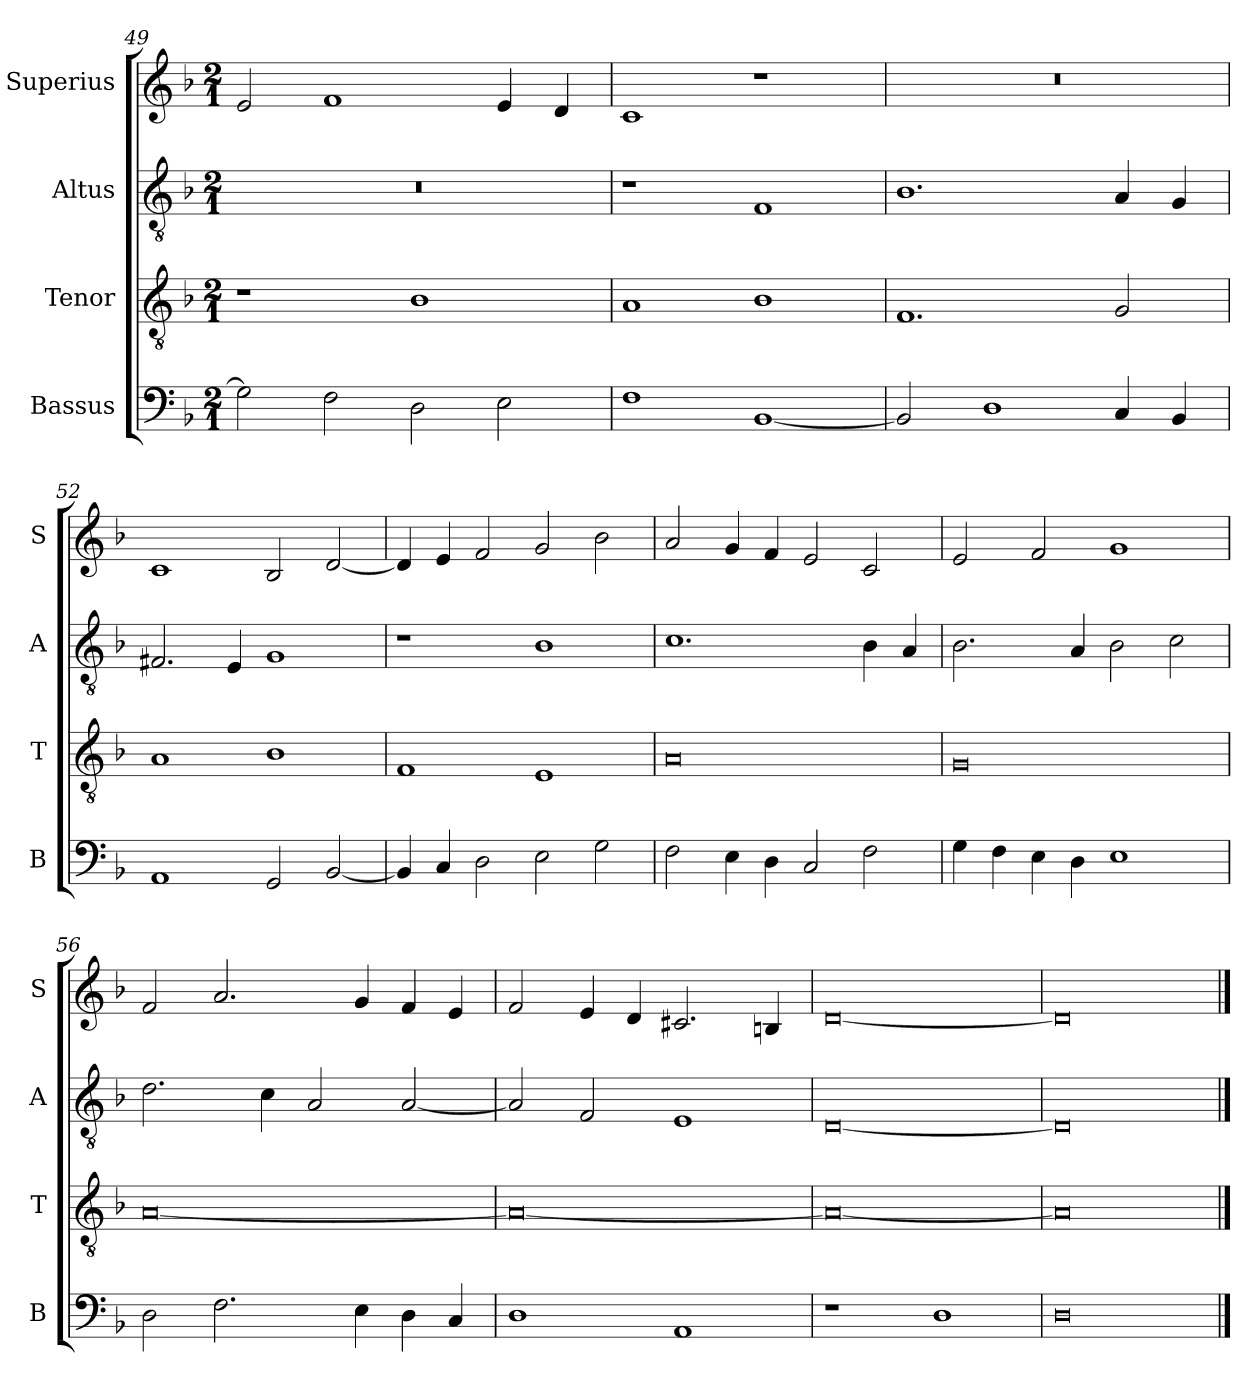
**kern	**kern	**kern	**kern
*part4	*part3	*part2	*part1
*staff4	*staff3	*staff2	*staff1
*I"Bassus	*I"Tenor	*I"Altus	*I"Superius
*I'B	*I'T	*I'A	*I'S
*clefF4	*clefGv2	*clefGv2	*clefG2
*k[b-]	*k[b-]	*k[b-]	*k[b-]
*M2/1	*M2/1	*M2/1	*M2/1
=49	=49	=49	=49
2G]	1r	0r	2e
2F	.	.	1f
2D	1B-	.	.
2E	.	.	4e
.	.	.	4d
=50	=50	=50	=50
1F	1A	1r	1c
[1BB-	1B-	1F	1r
=51	=51	=51	=51
2BB-]	1.F	1.B-	0r
1D	.	.	.
4C	2G	4A	.
4BB-	.	4G	.
=52	=52	=52	=52
1AA	1A	2.F#X	1c
.	.	4E	.
2GG	1B-	1G	2B-
[2BB-	.	.	[2d
=53	=53	=53	=53
4BB-]	1F	1r	4d]
4C	.	.	4e
2D	.	.	2f
2E	1E	1B-	2g
2G	.	.	2b-
=54	=54	=54	=54
2F	0A	1.c	2a
4E	.	.	4g
4D	.	.	4f
2C	.	.	2e
2F	.	4B-	2c
.	.	4A	.
=55	=55	=55	=55
4G	0G	2.B-	2e
4F	.	.	.
4E	.	.	2f
4D	.	4A	.
1E	.	2B-	1g
.	.	2c	.
=56	=56	=56	=56
2D	[0A	2.d	2f
2.F	.	.	2.a
.	.	4c	.
.	.	2A	.
4E	.	.	4g
4D	.	[2A	4f
4C	.	.	4e
=57	=57	=57	=57
1D	0A_	2A]	2f
.	.	2F	4e
.	.	.	4d
1AA	.	1E	2.c#X
.	.	.	4Bn
=58	=58	=58	=58
1r	0A_	[0D	[0d
1D	.	.	.
=59	=59	=59	=59
0D	0A]	0D]	0d]
==	==	==	==
*-	*-	*-	*-
